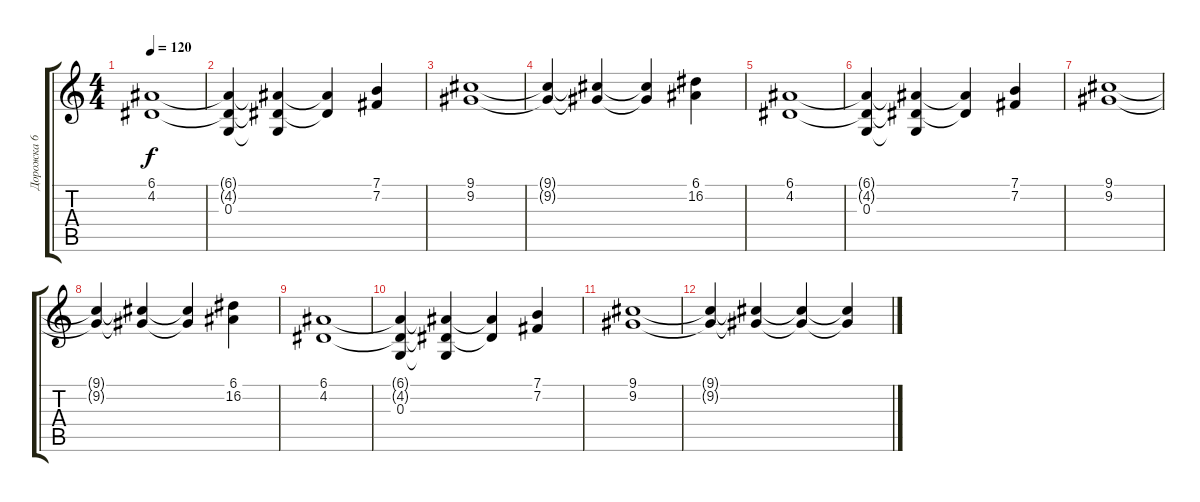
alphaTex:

\track ("Дорожка 6" "Дорожка 6") {instrument lead2sawtooth}
\staff {score tabs}
\tuning (E4 B3 G3 D3 A2 E2) {hide}
\ts (4 4)
\tempo 120
\clef g2
\ks c
(6.1 4.2).1{dy f} |
(6.1{t} 4.2{t} 0.3).4 (6.1{t} 4.2{t} 0.3{t}).4 (6.1{t} 4.2{t}).4 (7.1 7.2).4 |
(9.1 9.2).1 |
(9.1{t} 9.2{t}).4 (9.1{t} 9.2{t}).4 (9.1{t} 9.2{t}).4 (6.1 16.2).4 |
(6.1 4.2).1 |
(6.1{t} 4.2{t} 0.3).4 (6.1{t} 4.2{t} 0.3{t}).4 (6.1{t} 4.2{t}).4 (7.1 7.2).4 |
(9.1 9.2).1 |
(9.1{t} 9.2{t}).4 (9.1{t} 9.2{t}).4 (9.1{t} 9.2{t}).4 (6.1 16.2).4 |
(6.1 4.2).1 |
(6.1{t} 4.2{t} 0.3).4 (6.1{t} 4.2{t} 0.3{t}).4 (6.1{t} 4.2{t}).4 (7.1 7.2).4 |
(9.1 9.2).1 |
(9.1{t} 9.2{t}).4 (9.1{t} 9.2{t}).4 (9.1{t} 9.2{t}).4 (9.1{t} 9.2{t}).4
